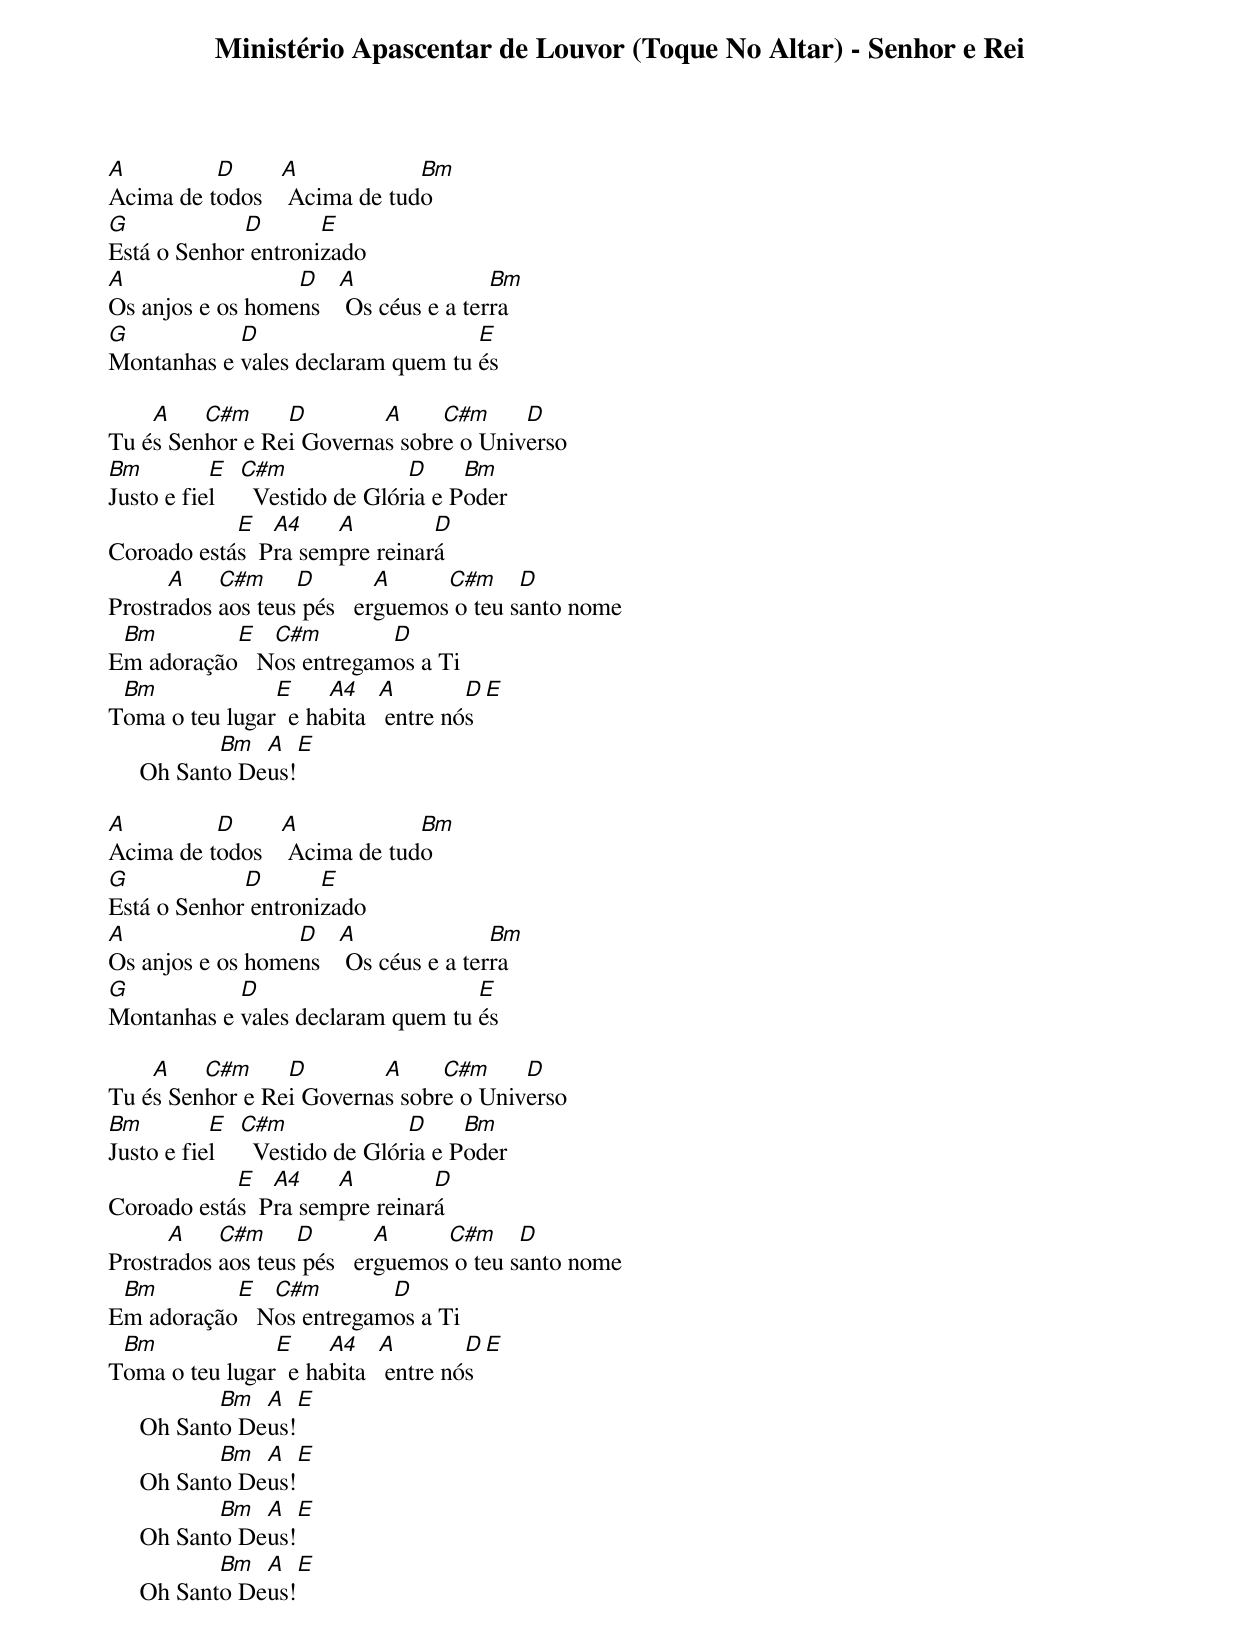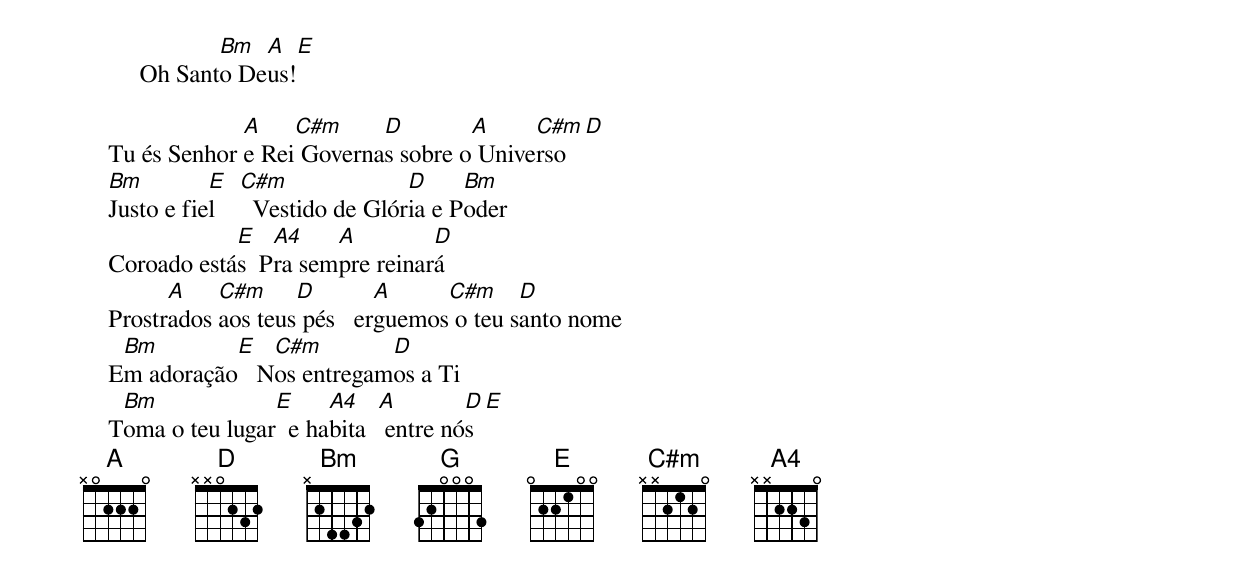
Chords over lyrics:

Ministério Apascentar de Louvor (Toque No Altar) - Senhor e Rei

    A         D      A            Bm
    Acima de todos    Acima de tudo
    G            D       E
    Está o Senhor entronizado
    A                 D    A               Bm
    Os anjos e os homens    Os céus e a terra
    G           D                      E
    Montanhas e vales declaram quem tu és

        A    C#m     D        A     C#m     D
    Tu és Senhor e Rei Governas sobre o Universo
    Bm         E    C#m              D     Bm
    Justo e fiel      Vestido de Glória e Poder
                E   A4    A         D
    Coroado estás  Pra sempre reinará
          A    C#m     D        A     C#m     D
    Prostrados aos teus pés   erguemos o teu santo nome
     Bm        E   C#m        D
    Em adoração   Nos entregamos a Ti
     Bm             E     A4    A        D        E
    Toma o teu lugar  e habita   entre nós
                Bm  A  E
         Oh Santo Deus!

    A         D      A            Bm
    Acima de todos    Acima de tudo
    G            D       E
    Está o Senhor entronizado
    A                 D    A               Bm
    Os anjos e os homens    Os céus e a terra
    G           D                      E
    Montanhas e vales declaram quem tu és

        A    C#m     D        A     C#m     D
    Tu és Senhor e Rei Governas sobre o Universo
    Bm         E    C#m              D     Bm
    Justo e fiel      Vestido de Glória e Poder
                E   A4    A         D
    Coroado estás  Pra sempre reinará
          A    C#m     D        A     C#m     D
    Prostrados aos teus pés   erguemos o teu santo nome
     Bm        E   C#m        D
    Em adoração   Nos entregamos a Ti
     Bm             E     A4    A        D        E
    Toma o teu lugar  e habita   entre nós
                Bm  A  E
         Oh Santo Deus!
                Bm  A  E
         Oh Santo Deus!
                Bm  A  E
         Oh Santo Deus!
                Bm  A  E
         Oh Santo Deus!
                Bm  A  E
         Oh Santo Deus!

                 A    C#m     D        A     C#m     D
    Tu és Senhor e Rei Governas sobre o Universo
    Bm         E    C#m              D     Bm
    Justo e fiel      Vestido de Glória e Poder
                E   A4    A         D
    Coroado estás  Pra sempre reinará
          A    C#m     D        A     C#m     D
    Prostrados aos teus pés   erguemos o teu santo nome
     Bm        E   C#m        D
    Em adoração   Nos entregamos a Ti
     Bm             E     A4    A        D        E
    Toma o teu lugar  e habita   entre nós
